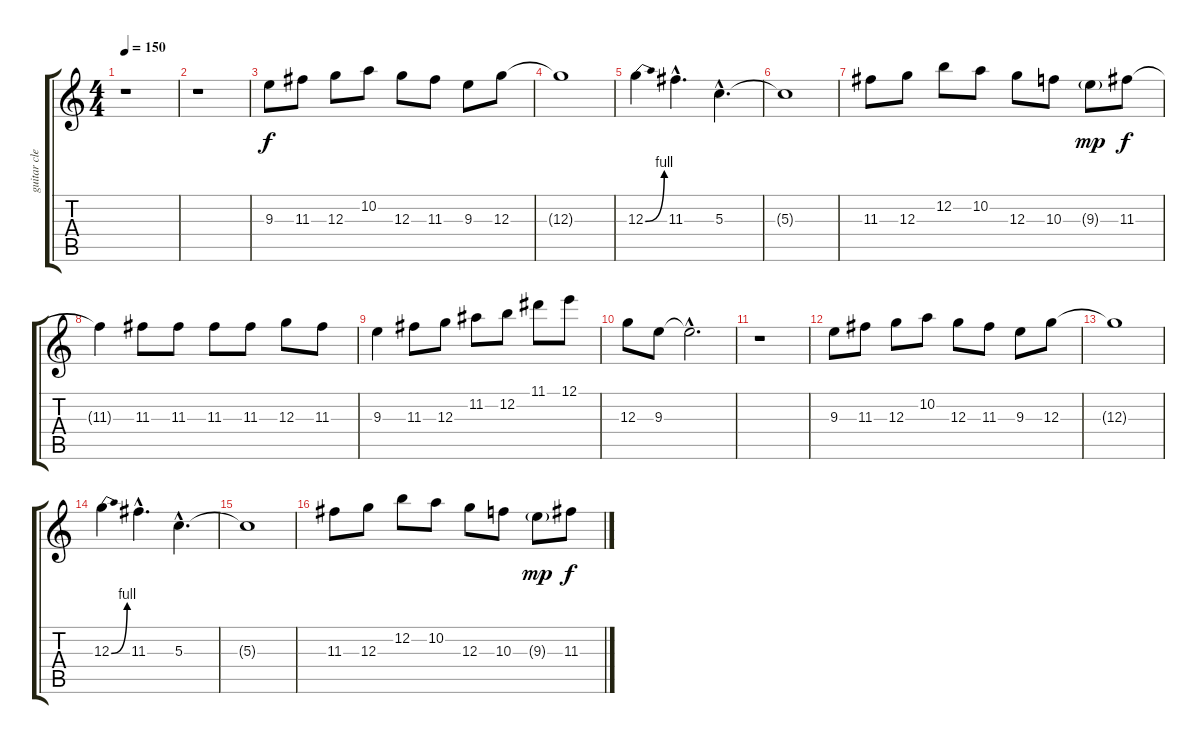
\track ("guitar clean" "guitar cle") {instrument electricguitarclean}
\staff {score tabs}
\tuning (E4 B3 G3 D3 A2 E2) {hide}
\ts (4 4)
\tempo 150
\clef g2
\ks c
r.1{dy f} |
r.1 |
9.3.8 11.3.8 12.3.8 10.2.8 12.3.8 11.3.8 9.3.8 12.3.8 |
12.3{t}.1 |
12.3{be (bend 0 0 60 4)}.4 11.3{hac}.4{d} 5.3{hac}.4{d} |
5.3{t}.1 |
11.3.8 12.3.8 12.2.8 10.2.8 12.3.8 10.3.8 9.3{g}.8{dy mp} 11.3.8{dy f} |
11.3{t}.4 11.3.8 11.3.8 11.3.8 11.3.8 12.3.8 11.3.8 |
9.3.4 11.3.8 12.3.8 11.2.8 12.2.8 11.1.8 12.1.8 |
12.3.8 9.3.8 9.3{hac t}.2{d} |
r.1 |
9.3.8 11.3.8 12.3.8 10.2.8 12.3.8 11.3.8 9.3.8 12.3.8 |
12.3{t}.1 |
12.3{be (bend 0 0 60 4)}.4 11.3{hac}.4{d} 5.3{hac}.4{d} |
5.3{t}.1 |
11.3.8 12.3.8 12.2.8 10.2.8 12.3.8 10.3.8 9.3{g}.8{dy mp} 11.3.8{dy f}
